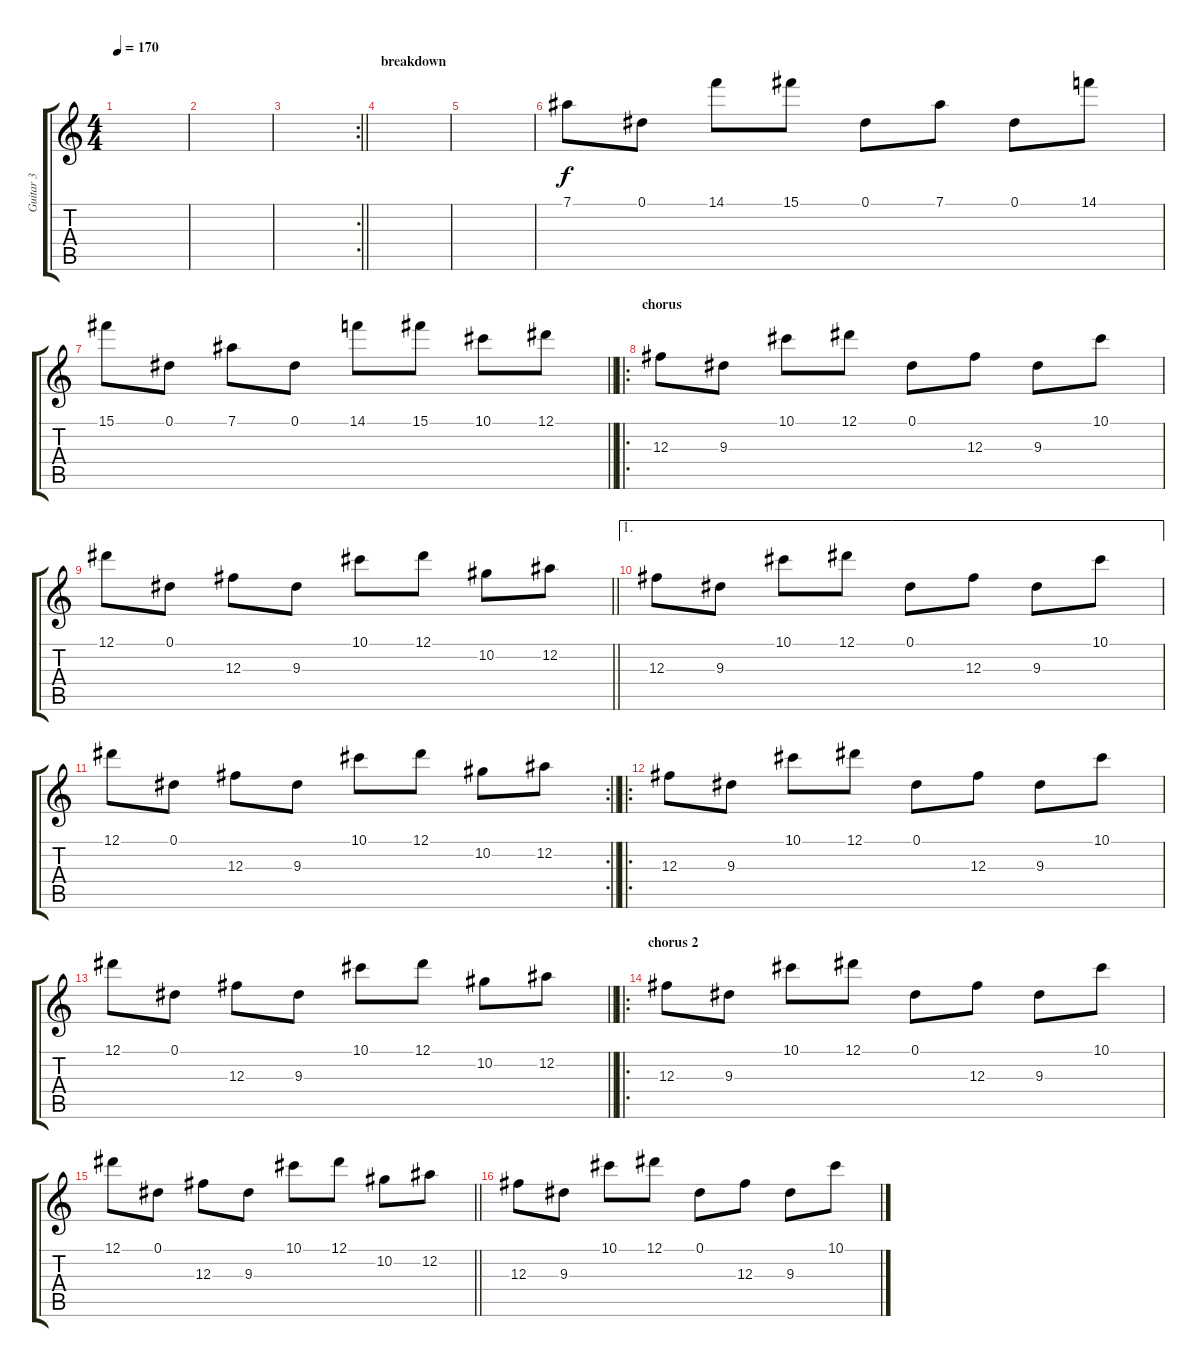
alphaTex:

\track ("Guitar 3" "Guitar 3") {instrument distortionguitar}
\staff {score tabs}
\tuning (Eb4 Bb3 Gb3 Db3 Ab2 Db2) {hide}
\ts (4 4)
\tempo 170
\clef g2
\ks c
|
|
\rc 2
\barLineRight lightlight
|
\section ("" "breakdown")
|
|
7.1.8 0.1.8 14.1.8 15.1.8 0.1.8 7.1.8 0.1.8 14.1.8 |
\barLineRight lightlight
15.1.8 0.1.8 7.1.8 0.1.8 14.1.8 15.1.8 10.1.8 12.1.8 |
\ro
\section ("" "chorus")
12.3.8 9.3.8 10.1.8 12.1.8 0.1.8 12.3.8 9.3.8 10.1.8 |
\barLineRight lightlight
12.1.8 0.1.8 12.3.8 9.3.8 10.1.8 12.1.8 10.2.8 12.2.8 |
\ae 1
12.3.8 9.3.8 10.1.8 12.1.8 0.1.8 12.3.8 9.3.8 10.1.8 |
\rc 2
\barLineRight lightlight
12.1.8 0.1.8 12.3.8 9.3.8 10.1.8 12.1.8 10.2.8 12.2.8 |
\ro
12.3.8 9.3.8 10.1.8 12.1.8 0.1.8 12.3.8 9.3.8 10.1.8 |
\barLineRight lightlight
12.1.8 0.1.8 12.3.8 9.3.8 10.1.8 12.1.8 10.2.8 12.2.8 |
\ro
\section ("" "chorus 2")
12.3.8 9.3.8 10.1.8 12.1.8 0.1.8 12.3.8 9.3.8 10.1.8 |
\barLineRight lightlight
12.1.8 0.1.8 12.3.8 9.3.8 10.1.8 12.1.8 10.2.8 12.2.8 |
12.3.8 9.3.8 10.1.8 12.1.8 0.1.8 12.3.8 9.3.8 10.1.8
